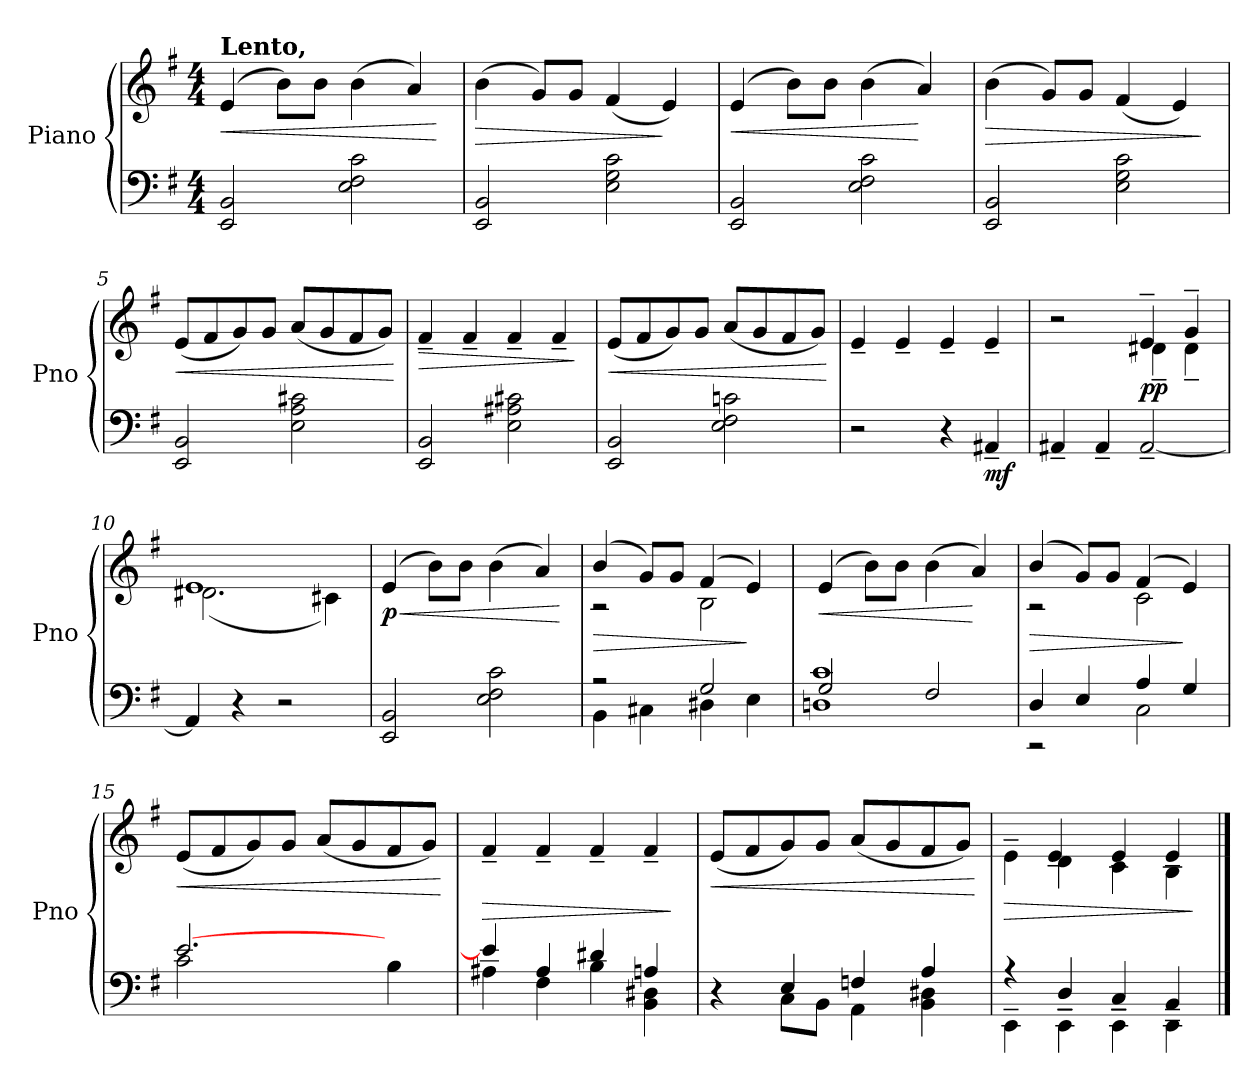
**kern	**kern	**dynam
*part1	*part1	*part1
*staff2	*staff1	*staff1/2
*I"Piano	*	*
*I'Pno	*	*
*clefF4	*clefG2	*
*k[f#]	*k[f#]	*
*M4/4	*M4/4	*
*MM70	*MM70	*
=1	=1	=1
!	!LO:TX:a:B:t=Lento,	!
!	!	!LO:HP:b
!	!	!LO:DY:n=1:b
!	!	!LO:DY:n=2:b
2EE/ 2BB/	(>4e/	< p other-dynamics
.	8b\L)	.
.	8b\J	.
2E\ 2F#\ 2c\	(>4b\	.
.	4a/)	.
.	.	[
=2	=2	=2
!	!	!LO:HP:b
2EE/ 2BB/	(>4b\	>
.	8g/L)	.
.	8g/J	.
2E\ 2G\ 2c\	(<4f#/	.
.	4e/)	]
=3	=3	=3
!	!	!LO:HP:b
2EE/ 2BB/	(>4e/	<
.	8b\L)	.
.	8b\J	.
2E\ 2F#\ 2c\	(>4b\	.
.	4a/)	[
!!LO:LB:g=z
=4	=4	=4
!	!	!LO:HP:b
2EE/ 2BB/	(>4b\	>
.	8g/L)	.
.	8g/J	.
2E\ 2G\ 2c\	(<4f#/	.
.	4e/)	.
.	.	]
=5	=5	=5
!	!	!LO:HP:b
2EE/ 2BB/	(<8e/L	<
.	8f#/	.
.	8g/)	.
.	8g/J	.
2E\ 2A\ 2c#X\	(<8a/L	.
.	8g/	.
.	8f#/	.
.	8g/J)	.
.	.	[
=6	=6	=6
!	!	!LO:HP:b
2EE/ 2BB/	4f#~/	>
.	4f#~/	.
2E\ 2A#X\ 2c#X\	4f#~/	.
.	4f#~/	.
.	.	]
!!LO:LB:g=z
=7	=7	=7
!	!	!LO:HP:b
2EE/ 2BB/	(<8e/L	<
.	8f#/	.
.	8g/)	.
.	8g/J	.
2E\ 2F#\ 2cn\	(<8a/L	.
.	8g/	.
.	8f#/	.
.	8g/J)	.
.	.	[
=8	=8	=8
2r	4e~/	.
.	4e~/	.
4r	4e~/	.
!	!	!LO:DY:b=2
4AA#X~/	4e~/	mf
=9	=9	=9
*	*^	*
4AA#X~/	2r	2ryy	.
4AA#~/	.	.	.
!	!	!	!LO:DY:b
[2AA#~/	4e~/	4d#X~\	pp
.	4g~/	4d#~\	.
=10	=10	=10	=10
4AA#/]	1e	(<2.d#X\	.
4r	.	.	.
2r	.	.	.
.	.	4c#X\)	.
!!LO:LB:g=z
=11	=11	=11	=11
!	!	!	!LO:HP:b
!	!	!	!LO:DY:n=1:b
*	*v	*v	*
2EE/ 2BB/	(>4e/	< p
.	8b\L)	.
.	8b\J	.
2E\ 2F#\ 2c\	(>4b\	.
.	4a/)	.
.	.	[
=12	=12	=12
*^	*	*
!	!	!	!LO:HP:b
*	*	*^	*
2r	4BB\	(>4b/	2r	>
.	4C#X\	8g/L)	.	.
.	.	8g/J	.	.
2G/	4D#X\	(>4f#/	2B\	.
.	4E\	4e/)	.	]
*	*	*v	*v	*
=13	=13	=13	=13
!	!	!	!LO:HP:b
2G/	1Dn 1c	(>4e/	<
.	.	8b\L)	.
.	.	8b\J	.
2F#/	.	(>4b\	.
.	.	4a/)	[
=14	=14	=14	=14
!	!	!	!LO:HP:b
*	*	*^	*
2rCC	4D/	(>4b/	2r	>
.	4E/	8g/L)	.	.
.	.	8g/J	.	.
2C\	4A/	(>4f#/	2c\	.
.	4G/	4e/)	.	]
*	*	*v	*v	*
!!LO:LB:g=z
=15	=15	=15	=15
!	!	!	!LO:HP:b
[2.e/	2c\	(<8e/L	<
.	.	8f#/	.
.	.	8g/)	.
.	.	8g/J	.
.	2ryy	(<8a/L	.
.	.	8g/	.
4B\	.	8f#/	.
.	.	8g/J)	.
*v	*v	*	*
.	.	[
=16	=16	=16
*^	*	*
!	!	!	!LO:HP:b
4e/]	4A#X\	4f#~/	>
4A#/	4F#\	4f#~/	.
4d#X/	4B\	4f#~/	.
4An/	4BB\ 4D#X\	4f#~/	.
*v	*v	*	*
.	.	]
=17	=17	=17
*^	*	*
!	!	!	!LO:HP:b
4r	4ryy	(<8e/L	<
.	.	8f#/	.
4E/	8C\L	8g/)	.
.	8BB\J	8g/J	.
4Fn/	4AA\	(<8a/L	.
.	.	8g/	.
4A/	4BB\ 4D#X\	8f#/	.
.	.	8g/J)	.
*v	*v	*	*
.	.	[
=18	=18	=18
*^	*	*
!	!	!	!LO:HP:b
*	*	*^	*
4EE~\	4rA	4e~\	4ryy	>
4EE~\	4D~/	4d\	4e~/	.
4EE~\	4C~/	4c\	4e~/	.
4EE~\	4BB~/	4B\	4e~/	.
*v	*v	*	*	*
*	*v	*v	*
.	.	]
==	==	==
*-	*-	*-
